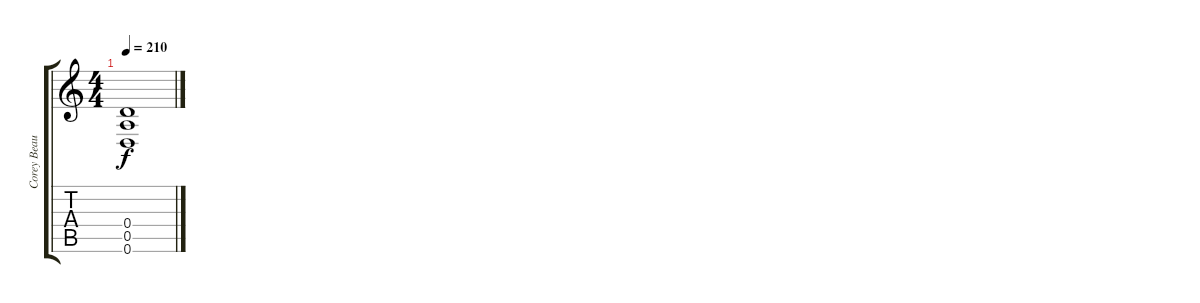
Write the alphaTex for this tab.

\track ("Corey Beaulieu" "Corey Beau") {instrument distortionguitar}
\staff {score tabs}
\tuning (E4 B3 G3 D3 A2 D2) {hide}
\ts (4 4)
\tempo 210
\clef g2
\ks c
(0.4{t} 0.5{t} 0.6{t}).1{dy f}
